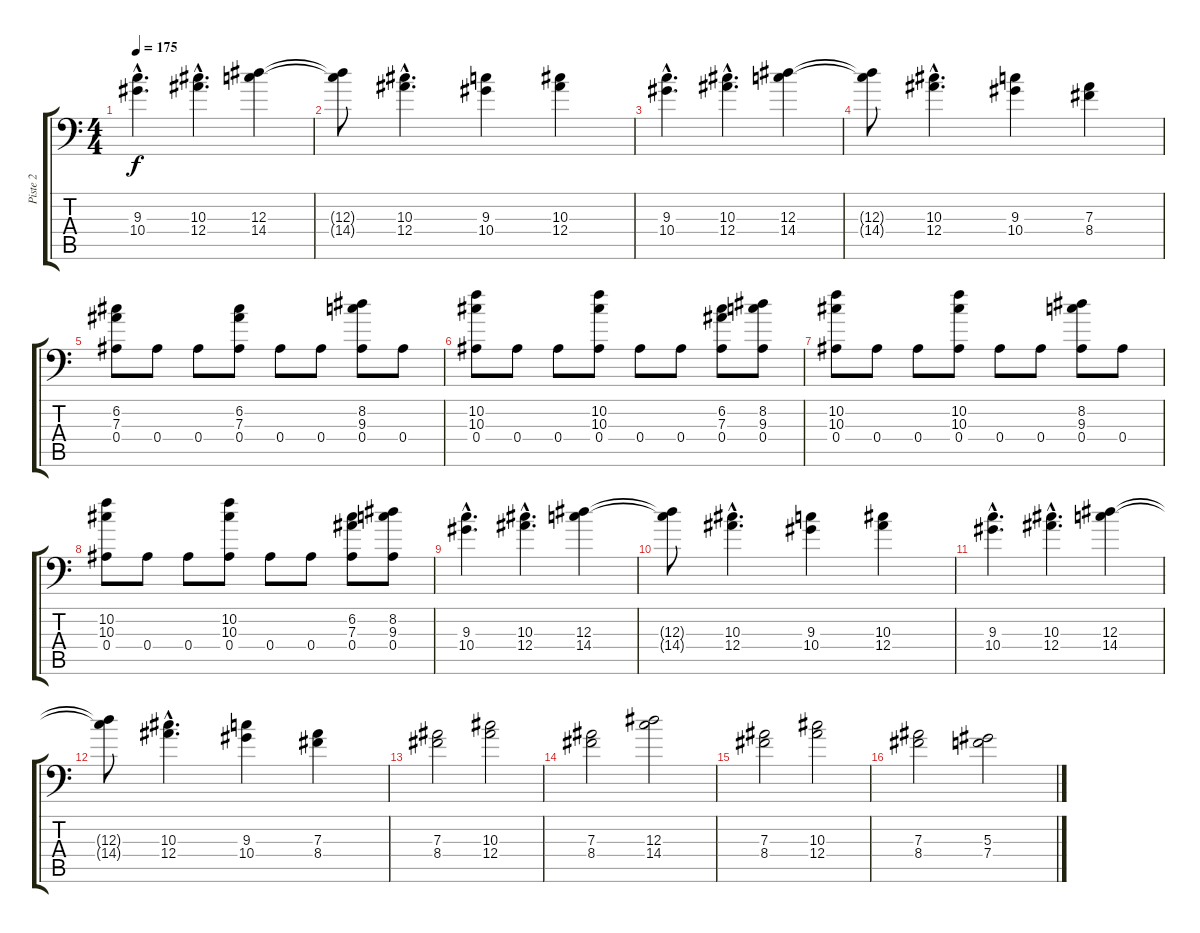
\track ("Piste 2" "Piste 2") {instrument distortionguitar}
\staff {score tabs}
\tuning (C4 G3 Eb3 Bb2 F2 Bb1) {hide}
\ts (4 4)
\tempo 175
\clef f4
\ks c
(9.3{hac} 10.4{hac}).4{d dy f} (10.3{hac} 12.4{hac}).4{d} (12.3 14.4).4 |
(12.3{t} 14.4{t}).8 (10.3{hac} 12.4{hac}).4{d} (9.3 10.4).4 (10.3 12.4).4 |
(9.3{hac} 10.4{hac}).4{d} (10.3{hac} 12.4{hac}).4{d} (12.3 14.4).4 |
(12.3{t} 14.4{t}).8 (10.3{hac} 12.4{hac}).4{d} (9.3 10.4).4 (7.3 8.4).4 |
(6.2 7.3 0.4).8 0.4.8 0.4.8 (6.2 7.3 0.4).8 0.4.8 0.4.8 (8.2 9.3 0.4).8 0.4.8 |
(10.2 10.3 0.4).8 0.4.8 0.4.8 (10.2 10.3 0.4).8 0.4.8 0.4.8 (6.2 7.3 0.4).8 (8.2 9.3 0.4).8 |
(10.2 10.3 0.4).8 0.4.8 0.4.8 (10.2 10.3 0.4).8 0.4.8 0.4.8 (8.2 9.3 0.4).8 0.4.8 |
(10.2 10.3 0.4).8 0.4.8 0.4.8 (10.2 10.3 0.4).8 0.4.8 0.4.8 (6.2 7.3 0.4).8 (8.2 9.3 0.4).8 |
(9.3{hac} 10.4{hac}).4{d} (10.3{hac} 12.4{hac}).4{d} (12.3 14.4).4 |
(12.3{t} 14.4{t}).8 (10.3{hac} 12.4{hac}).4{d} (9.3 10.4).4 (10.3 12.4).4 |
(9.3{hac} 10.4{hac}).4{d} (10.3{hac} 12.4{hac}).4{d} (12.3 14.4).4 |
(12.3{t} 14.4{t}).8 (10.3{hac} 12.4{hac}).4{d} (9.3 10.4).4 (7.3 8.4).4 |
(7.3 8.4).2 (10.3 12.4).2 |
(7.3 8.4).2 (12.3 14.4).2 |
(7.3 8.4).2 (10.3 12.4).2 |
(7.3 8.4).2 (5.3 7.4).2
